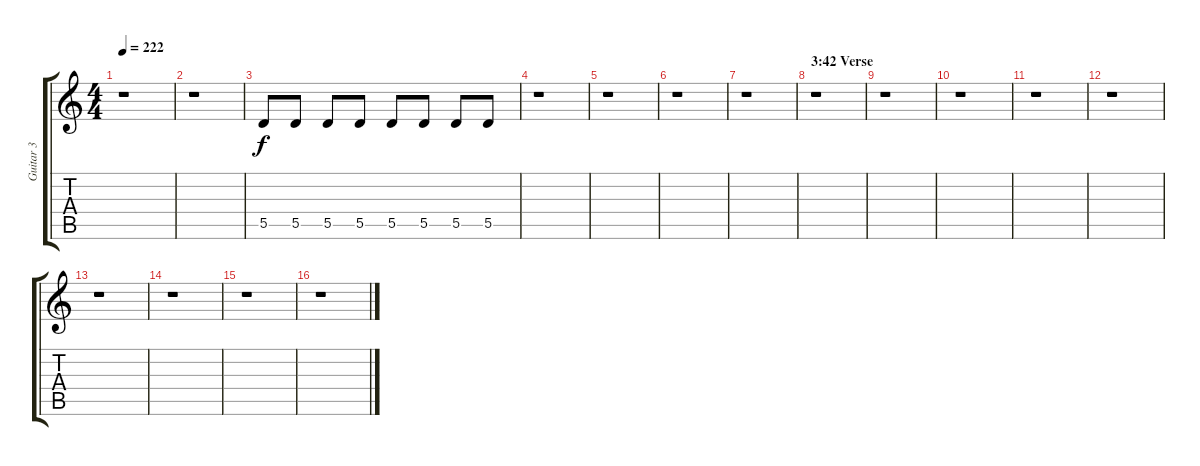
\track ("Guitar 3" "Guitar 3") {instrument distortionguitar}
\staff {score tabs}
\tuning (E4 B3 G3 D3 A2 E2) {hide}
\ts (4 4)
\tempo 222
\clef g2
\ks c
r.1{dy f} |
r.1 |
5.5.8 5.5.8 5.5.8 5.5.8 5.5.8 5.5.8 5.5.8 5.5.8 |
r.1 |
r.1 |
r.1 |
r.1 |
\section ("" "3:42 Verse")
r.1 |
r.1 |
r.1 |
r.1 |
r.1 |
r.1 |
r.1 |
r.1 |
r.1
